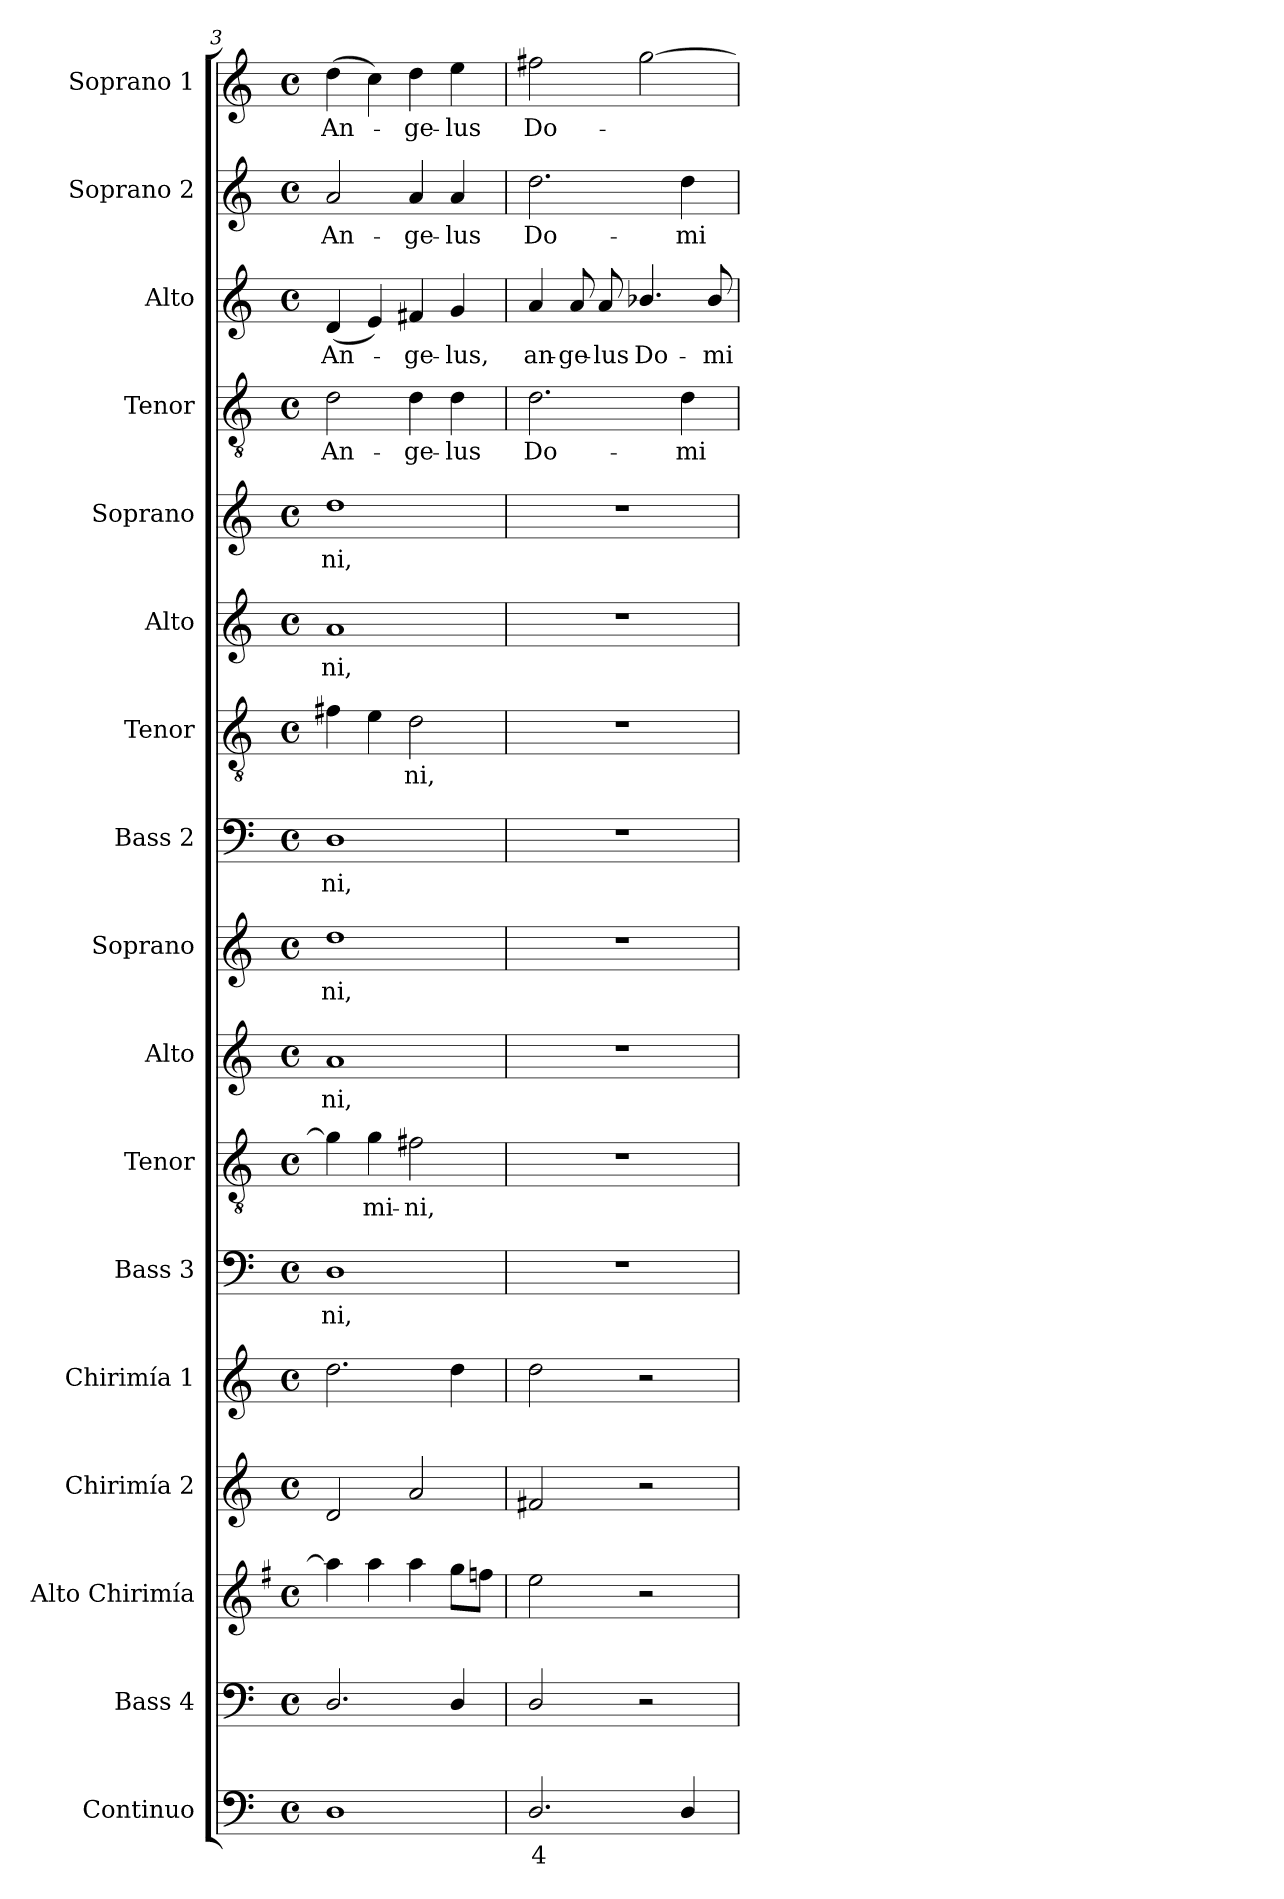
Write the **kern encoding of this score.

**kern	**text	**kern	**kern	**kern	**kern	**kern	**text	**kern	**text	**kern	**text	**kern	**text	**kern	**text	**kern	**text	**kern	**text	**kern	**text	**kern	**text	**kern	**text	**kern	**text	**kern	**text
*part17	*part17	*part16	*part15	*part14	*part13	*part12	*part12	*part11	*part11	*part10	*part10	*part9	*part9	*part8	*part8	*part7	*part7	*part6	*part6	*part5	*part5	*part4	*part4	*part3	*part3	*part2	*part2	*part1	*part1
*staff17	*staff17	*staff16	*staff15	*staff14	*staff13	*staff12	*staff12	*staff11	*staff11	*staff10	*staff10	*staff9	*staff9	*staff8	*staff8	*staff7	*staff7	*staff6	*staff6	*staff5	*staff5	*staff4	*staff4	*staff3	*staff3	*staff2	*staff2	*staff1	*staff1
*I"Continuo	*	*I"Bass  4	*I"Alto Chirimía	*I"Chirimía 2	*I"Chirimía 1	*I"Bass 3	*	*I"Tenor	*	*I"Alto	*	*I"Soprano	*	*I"Bass 2	*	*I"Tenor	*	*I"Alto	*	*I"Soprano	*	*I"Tenor	*	*I"Alto	*	*I"Soprano 2	*	*I"Soprano 1	*
*I'Cont.	*	*I'B4.	*I'Alt. Chi.	*I'Chi. 2	*I'Chi. 1	*I'B3.	*	*I'T.	*	*I'A.	*	*I'S.	*	*I'B2.	*	*I'T.	*	*I'A.	*	*I'S.	*	*I'T.	*	*I'A.	*	*I'S.	*	*I'S.	*
*clefF4	*	*clefF4	*clefG2	*clefG2	*clefG2	*clefF4	*	*clefGv2	*	*clefG2	*	*clefG2	*	*clefF4	*	*clefGv2	*	*clefG2	*	*clefG2	*	*clefGv2	*	*clefG2	*	*clefG2	*	*clefG2	*
*	*	*	*ITrd4c7	*	*	*	*	*ITrd7c12	*	*	*	*	*	*	*	*ITrd7c12	*	*	*	*	*	*ITrd7c12	*	*	*	*	*	*	*
*k[]	*	*k[]	*k[]	*k[]	*k[]	*k[]	*	*k[]	*	*k[]	*	*k[]	*	*k[]	*	*k[]	*	*k[]	*	*k[]	*	*k[]	*	*k[]	*	*k[]	*	*k[]	*
*C:	*	*C:	*C:	*C:	*C:	*C:	*	*C:	*	*C:	*	*C:	*	*C:	*	*C:	*	*C:	*	*C:	*	*C:	*	*C:	*	*C:	*	*C:	*
*M4/4	*	*M4/4	*M4/4	*M4/4	*M4/4	*M4/4	*	*M4/4	*	*M4/4	*	*M4/4	*	*M4/4	*	*M4/4	*	*M4/4	*	*M4/4	*	*M4/4	*	*M4/4	*	*M4/4	*	*M4/4	*
*met(c)	*	*met(c)	*met(c)	*met(c)	*met(c)	*met(c)	*	*met(c)	*	*met(c)	*	*met(c)	*	*met(c)	*	*met(c)	*	*met(c)	*	*met(c)	*	*met(c)	*	*met(c)	*	*met(c)	*	*met(c)	*
=3	=3	=3	=3	=3	=3	=3	=3	=3	=3	=3	=3	=3	=3	=3	=3	=3	=3	=3	=3	=3	=3	=3	=3	=3	=3	=3	=3	=3	=3
!	!	!	!	!	!	!	!LO:LY:b:color=#000000	!	!	!	!	!	!	!	!	!	!	!	!	!	!	!	!	!	!	!	!	!	!
!	!	!	!	!	!	!	!	!	!	!	!LO:LY:b:color=#000000	!	!	!	!	!	!	!	!	!	!	!	!	!	!	!	!	!	!
!	!	!	!	!	!	!	!	!	!	!	!	!	!LO:LY:b:color=#000000	!	!	!	!	!	!	!	!	!	!	!	!	!	!	!	!
!	!	!	!	!	!	!	!	!	!	!	!	!	!	!	!LO:LY:b:color=#000000	!	!	!	!	!	!	!	!	!	!	!	!	!	!
!	!	!	!	!	!	!	!	!	!	!	!	!	!	!	!	!	!	!	!LO:LY:b:color=#000000	!	!	!	!	!	!	!	!	!	!
!	!	!	!	!	!	!	!	!	!	!	!	!	!	!	!	!	!	!	!	!	!LO:LY:b:color=#000000	!	!	!	!	!	!	!	!
!	!	!	!	!	!	!	!	!	!	!	!	!	!	!	!	!	!	!	!	!	!	!	!LO:LY:b:color=#000000	!	!	!	!	!	!
!	!	!	!	!	!	!	!	!	!	!	!	!	!	!	!	!	!	!	!	!	!	!	!	!	!LO:LY:b:color=#000000	!	!	!	!
!	!	!	!	!	!	!	!	!	!	!	!	!	!	!	!	!	!	!	!	!	!	!	!	!	!	!	!LO:LY:b:color=#000000	!	!
!	!	!	!	!	!	!	!	!	!	!	!	!	!	!	!	!	!	!	!	!	!	!	!	!	!	!	!	!	!LO:LY:b:color=#000000
1Di	.	2.Di/	4ddi\]	2di/	2.ddi\	1Di	-ni,	4Gi\]	.	1ai	-ni,	1ddi	-ni,	1Di	-ni,	4F#Xi\	.	1ai	-ni,	1ddi	-ni,	2Di\	An-	(4di/	An-	2ai/	An-	(4ddi\	An-
!	!	!	!	!	!	!	!	!	!LO:LY:b:color=#000000	!	!	!	!	!	!	!	!	!	!	!	!	!	!	!	!	!	!	!	!
.	.	.	4ddi\	.	.	.	.	4Gi\	-mi-	.	.	.	.	.	.	4Ei\	.	.	.	.	.	.	.	4ei/)	.	.	.	4cci\)	.
!	!	!	!	!	!	!	!	!	!LO:LY:b:color=#000000	!	!	!	!	!	!	!	!	!	!	!	!	!	!	!	!	!	!	!	!
!	!	!	!	!	!	!	!	!	!	!	!	!	!	!	!	!	!LO:LY:b:color=#000000	!	!	!	!	!	!	!	!	!	!	!	!
!	!	!	!	!	!	!	!	!	!	!	!	!	!	!	!	!	!	!	!	!	!	!	!LO:LY:b:color=#000000	!	!	!	!	!	!
!	!	!	!	!	!	!	!	!	!	!	!	!	!	!	!	!	!	!	!	!	!	!	!	!	!LO:LY:b:color=#000000	!	!	!	!
!	!	!	!	!	!	!	!	!	!	!	!	!	!	!	!	!	!	!	!	!	!	!	!	!	!	!	!LO:LY:b:color=#000000	!	!
!	!	!	!	!	!	!	!	!	!	!	!	!	!	!	!	!	!	!	!	!	!	!	!	!	!	!	!	!	!LO:LY:b:color=#000000
.	.	.	4ddi\	2ai/	.	.	.	2F#Xi\	-ni,	.	.	.	.	.	.	2Di\	-ni,	.	.	.	.	4Di\	-ge-	4f#Xi/	-ge-	4ai/	-ge-	4ddi\	-ge-
!	!	!	!	!	!	!	!	!	!	!	!	!	!	!	!	!	!	!	!	!	!	!	!LO:LY:b:color=#000000	!	!	!	!	!	!
!	!	!	!	!	!	!	!	!	!	!	!	!	!	!	!	!	!	!	!	!	!	!	!	!	!LO:LY:b:color=#000000	!	!	!	!
!	!	!	!	!	!	!	!	!	!	!	!	!	!	!	!	!	!	!	!	!	!	!	!	!	!	!	!LO:LY:b:color=#000000	!	!
!	!	!	!	!	!	!	!	!	!	!	!	!	!	!	!	!	!	!	!	!	!	!	!	!	!	!	!	!	!LO:LY:b:color=#000000
.	.	4Di/	8cci\L	.	4ddi\	.	.	.	.	.	.	.	.	.	.	.	.	.	.	.	.	4Di\	-lus	4gi/	-lus,	4ai/	-lus	4eei\	-lus
.	.	.	8b-Xi\J	.	.	.	.	.	.	.	.	.	.	.	.	.	.	.	.	.	.	.	.	.	.	.	.	.	.
=4	=4	=4	=4	=4	=4	=4	=4	=4	=4	=4	=4	=4	=4	=4	=4	=4	=4	=4	=4	=4	=4	=4	=4	=4	=4	=4	=4	=4	=4
!	!LO:LY:b:color=#000000	!	!	!	!	!	!	!	!	!	!	!	!	!	!	!	!	!	!	!	!	!	!	!	!	!	!	!	!
!	!	!	!	!	!	!	!	!	!	!	!	!	!	!	!	!	!	!	!	!	!	!	!LO:LY:b:color=#000000	!	!	!	!	!	!
!	!	!	!	!	!	!	!	!	!	!	!	!	!	!	!	!	!	!	!	!	!	!	!	!	!LO:LY:b:color=#000000	!	!	!	!
!	!	!	!	!	!	!	!	!	!	!	!	!	!	!	!	!	!	!	!	!	!	!	!	!	!	!	!LO:LY:b:color=#000000	!	!
!	!	!	!	!	!	!	!	!	!	!	!	!	!	!	!	!	!	!	!	!	!	!	!	!	!	!	!	!	!LO:LY:b:color=#000000
2.Di/	4	2Di/	2ai\	2f#Xi/	2ddi\	1r	.	1r	.	1r	.	1r	.	1r	.	1r	.	1r	.	1r	.	2.Di\	Do-	4ai/	an-	2.ddi\	Do-	2ff#Xi\	Do-
!	!	!	!	!	!	!	!	!	!	!	!	!	!	!	!	!	!	!	!	!	!	!	!	!	!LO:LY:b:color=#000000	!	!	!	!
.	.	.	.	.	.	.	.	.	.	.	.	.	.	.	.	.	.	.	.	.	.	.	.	8ai/	-ge-	.	.	.	.
!	!	!	!	!	!	!	!	!	!	!	!	!	!	!	!	!	!	!	!	!	!	!	!	!	!LO:LY:b:color=#000000	!	!	!	!
.	.	.	.	.	.	.	.	.	.	.	.	.	.	.	.	.	.	.	.	.	.	.	.	8ai/	-lus	.	.	.	.
!	!	!	!	!	!	!	!	!	!	!	!	!	!	!	!	!	!	!	!	!	!	!	!	!	!LO:LY:b:color=#000000	!	!	!	!
.	.	2r	2r	2r	2r	.	.	.	.	.	.	.	.	.	.	.	.	.	.	.	.	.	.	4.b-Xi/	Do-	.	.	[>2ggi\	.
!	!	!	!	!	!	!	!	!	!	!	!	!	!	!	!	!	!	!	!	!	!	!	!LO:LY:b:color=#000000	!	!	!	!	!	!
!	!	!	!	!	!	!	!	!	!	!	!	!	!	!	!	!	!	!	!	!	!	!	!	!	!	!	!LO:LY:b:color=#000000	!	!
4Di/	.	.	.	.	.	.	.	.	.	.	.	.	.	.	.	.	.	.	.	.	.	4Di\	-mi-	.	.	4ddi\	-mi-	.	.
!	!	!	!	!	!	!	!	!	!	!	!	!	!	!	!	!	!	!	!	!	!	!	!	!	!LO:LY:b:color=#000000	!	!	!	!
.	.	.	.	.	.	.	.	.	.	.	.	.	.	.	.	.	.	.	.	.	.	.	.	8b-i/	-mi-	.	.	.	.
=	=	=	=	=	=	=	=	=	=	=	=	=	=	=	=	=	=	=	=	=	=	=	=	=	=	=	=	=	=
*-	*-	*-	*-	*-	*-	*-	*-	*-	*-	*-	*-	*-	*-	*-	*-	*-	*-	*-	*-	*-	*-	*-	*-	*-	*-	*-	*-	*-	*-
